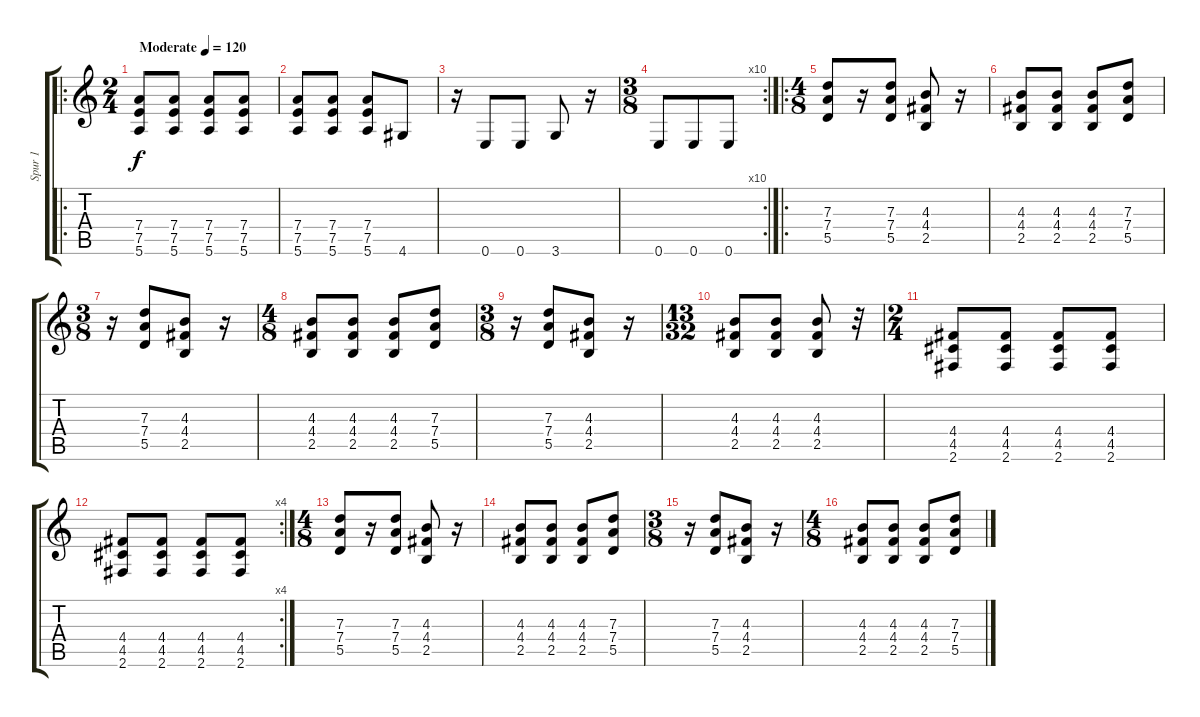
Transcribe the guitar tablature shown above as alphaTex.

\track ("Spur 1" "Spur 1") {instrument overdrivenguitar}
\staff {score tabs}
\tuning (E4 B3 G3 D3 A2 E2) {hide}
\ro
\ts (2 4)
\tempo (120 "Moderate")
\clef g2
\ks c
(7.4 7.5 5.6).8{dy f instrument overdrivenguitar} (7.4 7.5 5.6).8 (7.4 7.5 5.6).8 (7.4 7.5 5.6).8 |
(7.4 7.5 5.6).8 (7.4 7.5 5.6).8 (7.4 7.5 5.6).8 4.6.8 |
r.16 0.6.8 0.6.8 3.6.8 r.16 |
\rc 10
\ts (3 8)
0.6.8 0.6.8 0.6.8 |
\ro
\ts (4 8)
(7.3 7.4 5.5).8 r.16 (7.3 7.4 5.5).8 (4.3 4.4 2.5).8 r.16 |
(4.3 4.4 2.5).8 (4.3 4.4 2.5).8 (4.3 4.4 2.5).8 (7.3 7.4 5.5).8 |
\ts (3 8)
r.16 (7.3 7.4 5.5).8 (4.3 4.4 2.5).8 r.16 |
\ts (4 8)
(4.3 4.4 2.5).8 (4.3 4.4 2.5).8 (4.3 4.4 2.5).8 (7.3 7.4 5.5).8 |
\ts (3 8)
r.16 (7.3 7.4 5.5).8 (4.3 4.4 2.5).8 r.16 |
\ts (13 32)
(4.3 4.4 2.5).8 (4.3 4.4 2.5).8 (4.3 4.4 2.5).8 r.32 |
\ts (2 4)
(4.4 4.5 2.6).8 (4.4 4.5 2.6).8 (4.4 4.5 2.6).8 (4.4 4.5 2.6).8 |
\rc 4
(4.4 4.5 2.6).8 (4.4 4.5 2.6).8 (4.4 4.5 2.6).8 (4.4 4.5 2.6).8 |
\ts (4 8)
(7.3 7.4 5.5).8 r.16 (7.3 7.4 5.5).8 (4.3 4.4 2.5).8 r.16 |
(4.3 4.4 2.5).8 (4.3 4.4 2.5).8 (4.3 4.4 2.5).8 (7.3 7.4 5.5).8 |
\ts (3 8)
r.16 (7.3 7.4 5.5).8 (4.3 4.4 2.5).8 r.16 |
\ts (4 8)
(4.3 4.4 2.5).8 (4.3 4.4 2.5).8 (4.3 4.4 2.5).8 (7.3 7.4 5.5).8
